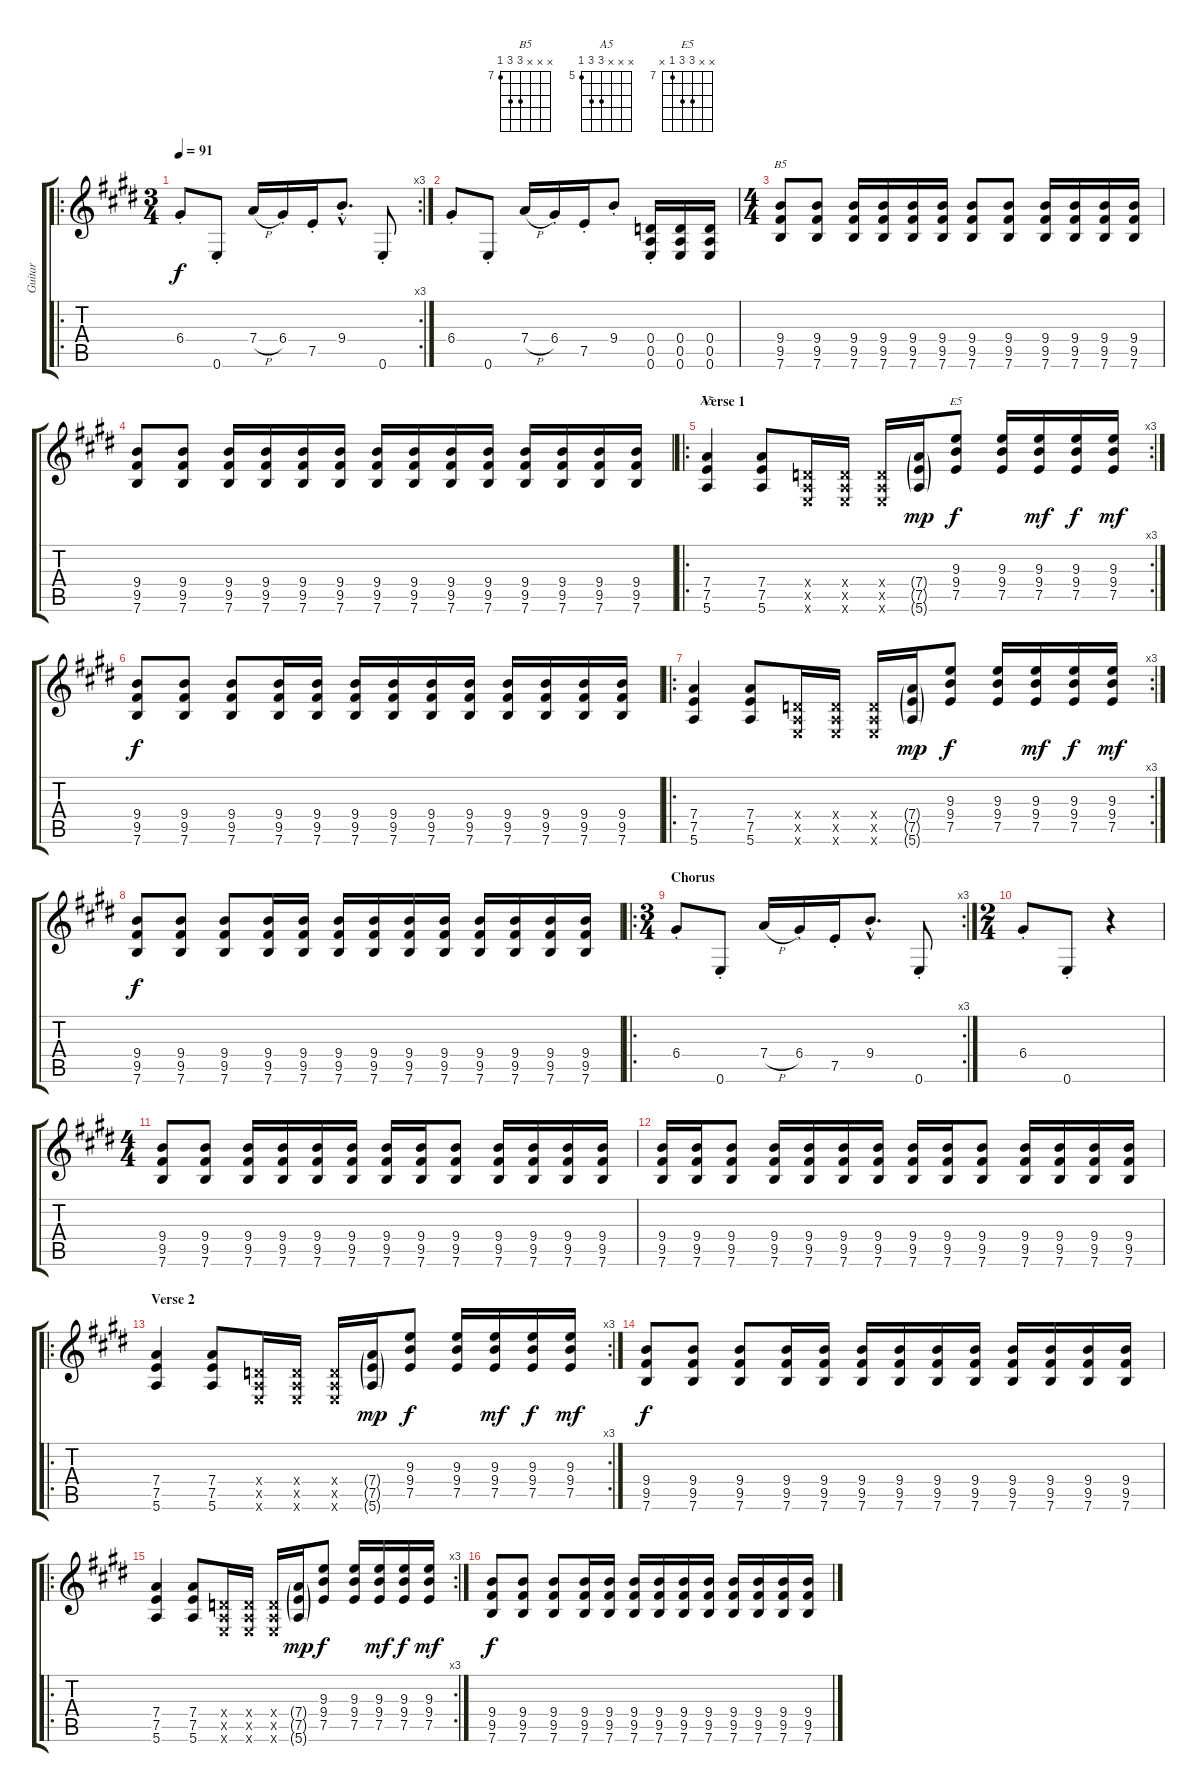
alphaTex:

\track ("Guitar" "Guitar") {instrument distortionguitar}
\staff {score tabs}
\tuning (E4 B3 G3 D3 A2 E2) {hide}
\chord ("B5" x x x 9 9 7) {firstfret 7}
\chord ("A5" x x x 7 7 5) {firstfret 5}
\chord ("E5" x x 9 9 7 x) {firstfret 7}
\ro
\rc 3
\ts (3 4)
\tempo 91
\clef g2
\ks e
6.4{st}.8{dy f instrument distortionguitar} 0.6{st}.8 7.4{h}.16 6.4{st}.16 7.5{st}.16 9.4{hac st}.8{d} 0.6{st}.8 |
6.4{st}.8 0.6{st}.8 7.4{h}.16 6.4{st}.16 7.5{st}.16 9.4{st}.8 (0.4 0.5 0.6{st}).16 (0.4 0.5 0.6).16 (0.4 0.5 0.6).16 |
\ts (4 4)
(9.4 9.5 7.6).8{ch "B5"} (9.4 9.5 7.6).8 (9.4 9.5 7.6).16 (9.4 9.5 7.6).16 (9.4 9.5 7.6).16 (9.4 9.5 7.6).16 (9.4 9.5 7.6).8 (9.4 9.5 7.6).8 (9.4 9.5 7.6).16 (9.4 9.5 7.6).16 (9.4 9.5 7.6).16 (9.4 9.5 7.6).16 |
(9.4 9.5 7.6).8 (9.4 9.5 7.6).8 (9.4 9.5 7.6).16 (9.4 9.5 7.6).16 (9.4 9.5 7.6).16 (9.4 9.5 7.6).16 (9.4 9.5 7.6).16 (9.4 9.5 7.6).16 (9.4 9.5 7.6).16 (9.4 9.5 7.6).16 (9.4 9.5 7.6).16 (9.4 9.5 7.6).16 (9.4 9.5 7.6).16 (9.4 9.5 7.6).16 |
\ro
\rc 3
\section ("" "Verse 1")
(7.4 7.5 5.6).4{ch "A5"} (7.4 7.5 5.6).8 (0.4{x} 0.5{x} 0.6{x}).16 (0.4{x} 0.5{x} 0.6{x}).16 (0.4{x} 0.5{x} 0.6{x}).16 (7.4{g} 7.5{g} 5.6{g}).16{dy mp} (9.3 9.4 7.5).8{ch "E5" dy f} (9.3 9.4 7.5).16 (9.3 9.4 7.5).16{dy mf} (9.3 9.4 7.5).16{dy f} (9.3 9.4 7.5).16{dy mf} |
(9.4 9.5 7.6).8{dy f} (9.4 9.5 7.6).8 (9.4 9.5 7.6).8 (9.4 9.5 7.6).16 (9.4 9.5 7.6).16 (9.4 9.5 7.6).16 (9.4 9.5 7.6).16 (9.4 9.5 7.6).16 (9.4 9.5 7.6).16 (9.4 9.5 7.6).16 (9.4 9.5 7.6).16 (9.4 9.5 7.6).16 (9.4 9.5 7.6).16 |
\ro
\rc 3
(7.4 7.5 5.6).4 (7.4 7.5 5.6).8 (0.4{x} 0.5{x} 0.6{x}).16 (0.4{x} 0.5{x} 0.6{x}).16 (0.4{x} 0.5{x} 0.6{x}).16 (7.4{g} 7.5{g} 5.6{g}).16{dy mp} (9.3 9.4 7.5).8{dy f} (9.3 9.4 7.5).16 (9.3 9.4 7.5).16{dy mf} (9.3 9.4 7.5).16{dy f} (9.3 9.4 7.5).16{dy mf} |
(9.4 9.5 7.6).8{dy f} (9.4 9.5 7.6).8 (9.4 9.5 7.6).8 (9.4 9.5 7.6).16 (9.4 9.5 7.6).16 (9.4 9.5 7.6).16 (9.4 9.5 7.6).16 (9.4 9.5 7.6).16 (9.4 9.5 7.6).16 (9.4 9.5 7.6).16 (9.4 9.5 7.6).16 (9.4 9.5 7.6).16 (9.4 9.5 7.6).16 |
\ro
\rc 3
\ts (3 4)
\section ("" "Chorus")
6.4{st}.8 0.6{st}.8 7.4{h}.16 6.4{st}.16 7.5{st}.16 9.4{hac st}.8{d} 0.6{st}.8 |
\ts (2 4)
6.4{st}.8 0.6{st}.8 r.4 |
\ts (4 4)
(9.4 9.5 7.6).8 (9.4 9.5 7.6).8 (9.4 9.5 7.6).16 (9.4 9.5 7.6).16 (9.4 9.5 7.6).16 (9.4 9.5 7.6).16 (9.4 9.5 7.6).16 (9.4 9.5 7.6).16 (9.4 9.5 7.6).8 (9.4 9.5 7.6).16 (9.4 9.5 7.6).16 (9.4 9.5 7.6).16 (9.4 9.5 7.6).16 |
(9.4 9.5 7.6).16 (9.4 9.5 7.6).16 (9.4 9.5 7.6).8 (9.4 9.5 7.6).16 (9.4 9.5 7.6).16 (9.4 9.5 7.6).16 (9.4 9.5 7.6).16 (9.4 9.5 7.6).16 (9.4 9.5 7.6).16 (9.4 9.5 7.6).8 (9.4 9.5 7.6).16 (9.4 9.5 7.6).16 (9.4 9.5 7.6).16 (9.4 9.5 7.6).16 |
\ro
\rc 3
\section ("" "Verse 2")
(7.4 7.5 5.6).4 (7.4 7.5 5.6).8 (0.4{x} 0.5{x} 0.6{x}).16 (0.4{x} 0.5{x} 0.6{x}).16 (0.4{x} 0.5{x} 0.6{x}).16 (7.4{g} 7.5{g} 5.6{g}).16{dy mp} (9.3 9.4 7.5).8{dy f} (9.3 9.4 7.5).16 (9.3 9.4 7.5).16{dy mf} (9.3 9.4 7.5).16{dy f} (9.3 9.4 7.5).16{dy mf} |
(9.4 9.5 7.6).8{dy f} (9.4 9.5 7.6).8 (9.4 9.5 7.6).8 (9.4 9.5 7.6).16 (9.4 9.5 7.6).16 (9.4 9.5 7.6).16 (9.4 9.5 7.6).16 (9.4 9.5 7.6).16 (9.4 9.5 7.6).16 (9.4 9.5 7.6).16 (9.4 9.5 7.6).16 (9.4 9.5 7.6).16 (9.4 9.5 7.6).16 |
\ro
\rc 3
(7.4 7.5 5.6).4 (7.4 7.5 5.6).8 (0.4{x} 0.5{x} 0.6{x}).16 (0.4{x} 0.5{x} 0.6{x}).16 (0.4{x} 0.5{x} 0.6{x}).16 (7.4{g} 7.5{g} 5.6{g}).16{dy mp} (9.3 9.4 7.5).8{dy f} (9.3 9.4 7.5).16 (9.3 9.4 7.5).16{dy mf} (9.3 9.4 7.5).16{dy f} (9.3 9.4 7.5).16{dy mf} |
(9.4 9.5 7.6).8{dy f} (9.4 9.5 7.6).8 (9.4 9.5 7.6).8 (9.4 9.5 7.6).16 (9.4 9.5 7.6).16 (9.4 9.5 7.6).16 (9.4 9.5 7.6).16 (9.4 9.5 7.6).16 (9.4 9.5 7.6).16 (9.4 9.5 7.6).16 (9.4 9.5 7.6).16 (9.4 9.5 7.6).16 (9.4 9.5 7.6).16
